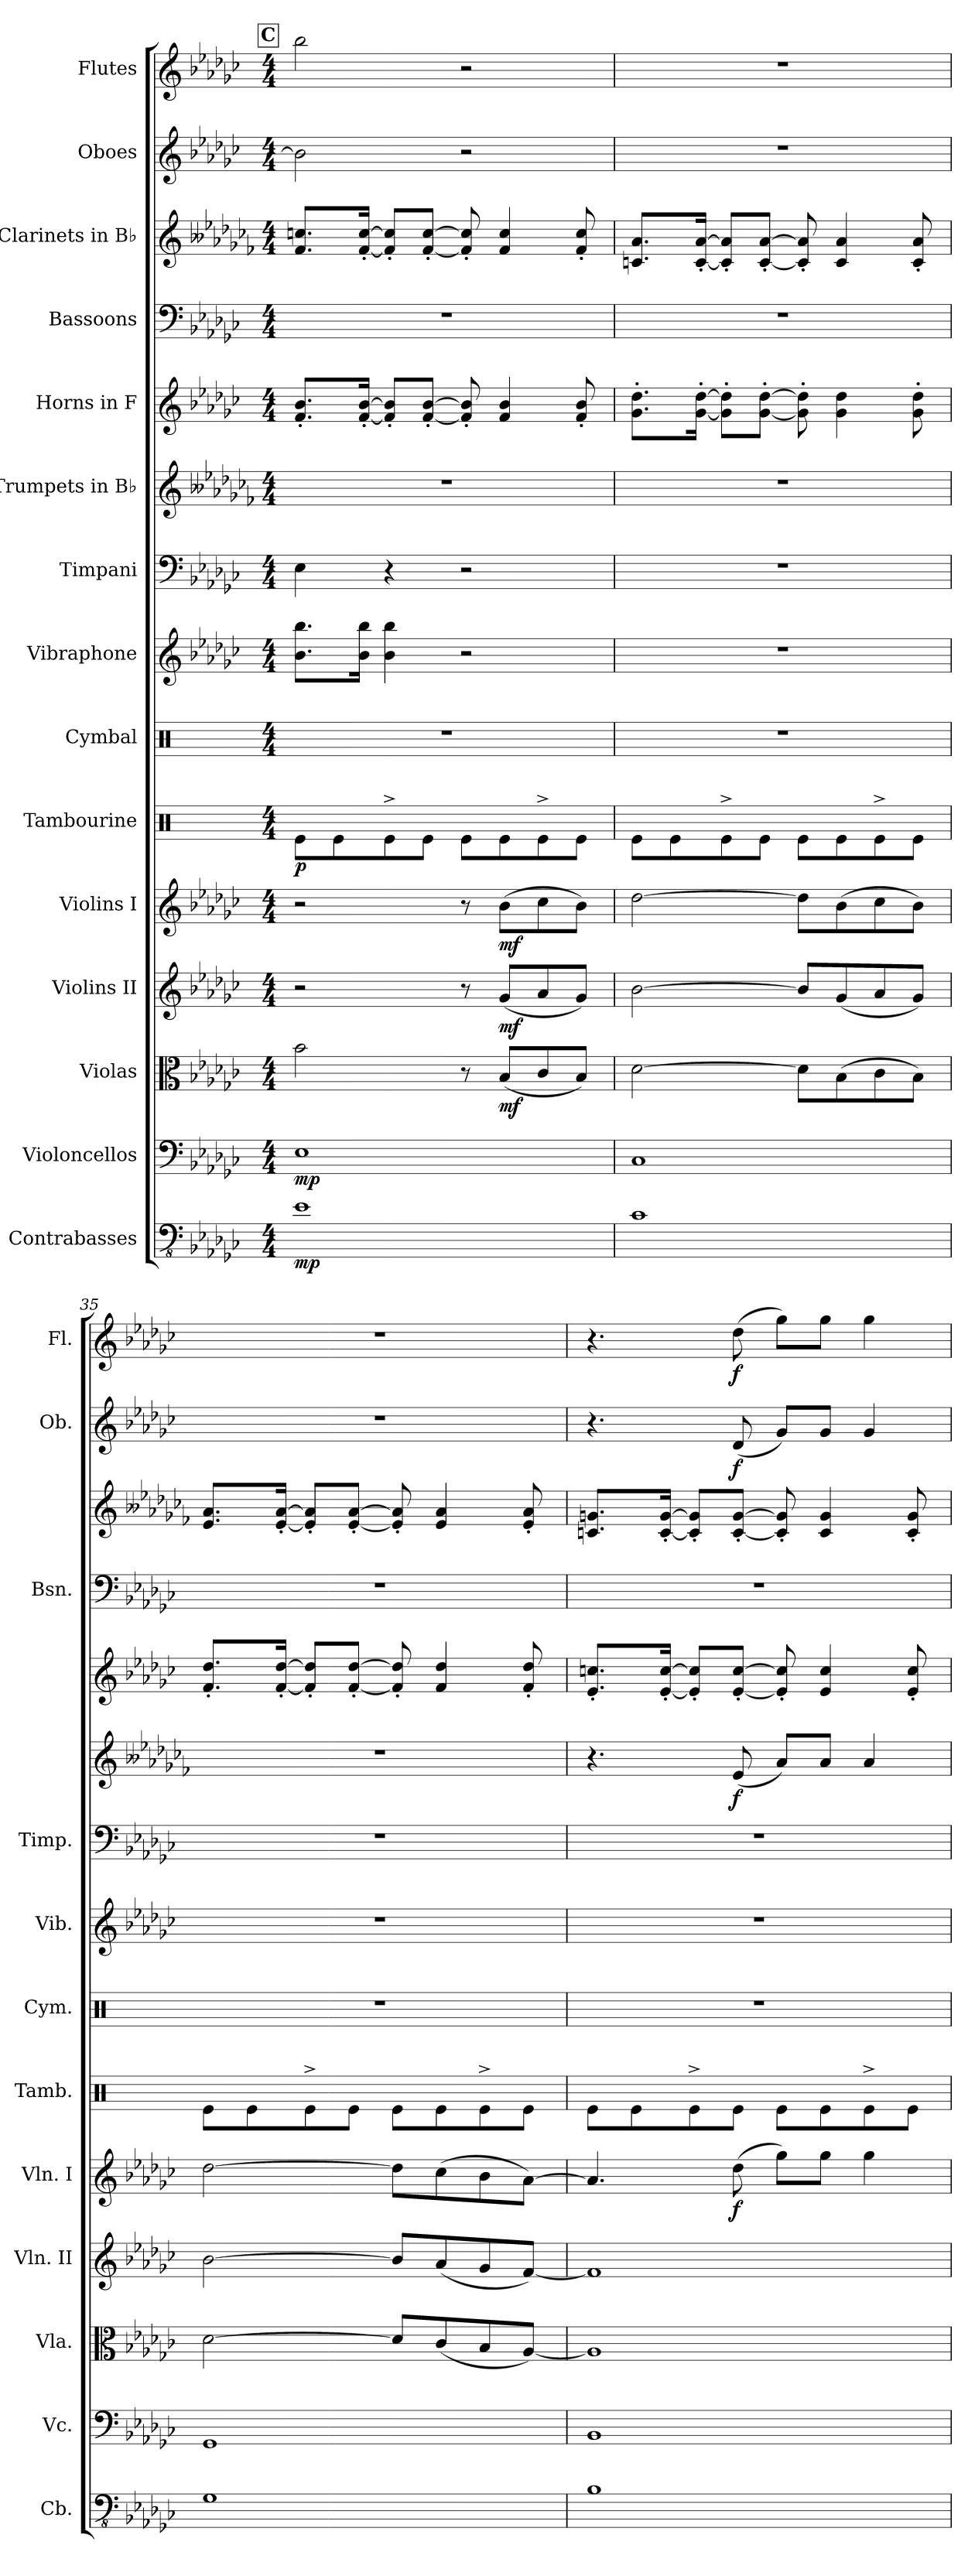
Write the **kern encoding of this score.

**kern	**dynam	**kern	**dynam	**kern	**dynam	**kern	**dynam	**kern	**dynam	**kern	**dynam	**kern	**kern	**kern	**kern	**dynam	**kern	**dynam	**kern	**kern	**dynam	**kern	**dynam	**kern	**dynam
*part15	*part15	*part14	*part14	*part13	*part13	*part12	*part12	*part11	*part11	*part10	*part10	*part9	*part8	*part7	*part6	*part6	*part5	*part5	*part4	*part3	*part3	*part2	*part2	*part1	*part1
*staff15	*staff15	*staff14	*staff14	*staff13	*staff13	*staff12	*staff12	*staff11	*staff11	*staff10	*staff10	*staff9	*staff8	*staff7	*staff6	*staff6	*staff5	*staff5	*staff4	*staff3	*staff3	*staff2	*staff2	*staff1	*staff1
*I"Contrabasses	*	*I"Violoncellos	*	*I"Violas	*	*I"Violins II	*	*I"Violins I	*	*I"Tambourine	*	*I"Cymbal	*I"Vibraphone	*I"Timpani	*I"Trumpets in B♭	*	*I"Horns in F	*	*I"Bassoons	*I"Clarinets in B♭	*	*I"Oboes	*	*I"Flutes	*
*I'Cb.	*	*I'Vc.	*	*I'Vla.	*	*I'Vln. II	*	*I'Vln. I	*	*I'Tamb.	*	*I'Cym.	*I'Vib.	*I'Timp.	*	*	*	*	*I'Bsn.	*	*	*I'Ob.	*	*I'Fl.	*
*clefFv4	*	*clefF4	*	*clefC3	*	*clefG2	*	*clefG2	*	*clefX	*	*clefX	*clefG2	*clefF4	*clefG2	*	*clefG2	*	*clefF4	*clefG2	*	*clefG2	*	*clefG2	*
*ITrd7c12	*	*	*	*	*	*	*	*	*	*	*	*	*	*	*ITrd1c2	*	*ITrd4c7	*	*	*ITrd1c2	*	*	*	*	*
*k[b-e-a-d-g-c-]	*	*k[b-e-a-d-g-c-]	*	*k[b-e-a-d-g-c-]	*	*k[b-e-a-d-g-c-]	*	*k[b-e-a-d-g-c-]	*	*k[]	*	*k[]	*k[b-e-a-d-g-c-]	*k[b-e-a-d-g-c-]	*k[b--e-a-d-g-c-f-]	*	*k[b-e-a-d-g-c-f-]	*	*k[b-e-a-d-g-c-]	*k[b--e-a-d-g-c-f-]	*	*k[b-e-a-d-g-c-]	*	*k[b-e-a-d-g-c-]	*
*M4/4	*	*M4/4	*	*M4/4	*	*M4/4	*	*M4/4	*	*M4/4	*	*M4/4	*M4/4	*M4/4	*M4/4	*	*M4/4	*	*M4/4	*M4/4	*	*M4/4	*	*M4/4	*
!!LO:REH:place=s1:a:B:fs=14:t=C
=33	=33	=33	=33	=33	=33	=33	=33	=33	=33	=33	=33	=33	=33	=33	=33	=33	=33	=33	=33	=33	=33	=33	=33	=33	=33
!	!LO:DY:b	!	!LO:DY:b	!	!	!	!	!	!	!	!LO:DY:b	!	!	!	!	!	!	!LO:DY:b	!	!	!	!	!	!	!
!	!	!	!	!	!	!	!	!	!	!	!	!	!	!	!	!	!	!LO:DY:n=1:b	!	!	!LO:DY:b	!	!	!	!
!	!	!	!	!	!	!	!	!	!	!	!	!	!	!	!	!	!	!	!	!	!LO:DY:n=1:b	!	!	!	!
1EE-	mp	1E-	mp	2b-\	.	2r	.	2r	.	8Re\L	p	1r	8.b-\ 8.bb-\L	4E-\	1r	.	8.B-/' 8.e-/'L	mp mp	1r	8.e-/ 8.b-X/L	mp mp	2b-\]	.	2bb-\	.
.	.	.	.	.	.	.	.	.	.	8Re\	.	.	.	.	.	.	.	.	.	.	.	.	.	.	.
.	.	.	.	.	.	.	.	.	.	.	.	.	16b-\ 16bb-\Jk	.	.	.	[16B-/' [16e-/'Jk	.	.	[16e-/' [16b-/'Jk	.	.	.	.	.
.	.	.	.	.	.	.	.	.	.	8Re^\	.	.	4b-\ 4bb-\	4r	.	.	8B-/]' 8e-/]'L	.	.	8e-/]' 8b-/]'L	.	.	.	.	.
.	.	.	.	.	.	.	.	.	.	8Re\J	.	.	.	.	.	.	[8B-/' [8e-/'J	.	.	[8e-/' [8b-/'J	.	.	.	.	.
.	.	.	.	8r	.	8r	.	8r	.	8Re\L	.	.	2r	2r	.	.	8B-/]' 8e-/]'	.	.	8e-/]' 8b-/]'	.	2r	.	2r	.
!	!	!	!	!	!LO:DY:b	!	!LO:DY:b	!	!LO:DY:b	!	!	!	!	!	!	!	!	!	!	!	!	!	!	!	!
.	.	.	.	(8B-/L	mf	(8g-/L	mf	(8b-\L	mf	8Re\	.	.	.	.	.	.	4B-/ 4e-/	.	.	4e-/ 4b-/	.	.	.	.	.
.	.	.	.	8c-/	.	8a-/	.	8cc-\	.	8Re^\	.	.	.	.	.	.	.	.	.	.	.	.	.	.	.
.	.	.	.	8B-/J)	.	8g-/J)	.	8b-\J)	.	8Re\J	.	.	.	.	.	.	8B-/' 8e-/'	.	.	8e-/' 8b-/'	.	.	.	.	.
!!LO:PB:g=z
=34	=34	=34	=34	=34	=34	=34	=34	=34	=34	=34	=34	=34	=34	=34	=34	=34	=34	=34	=34	=34	=34	=34	=34	=34	=34
1CC-	.	1C-	.	[2d-\	.	[2b-\	.	[2dd-\	.	8Re\L	.	1r	1r	1r	1r	.	8.c-\' 8.g-\'L	.	1r	8.B-X/ 8.g-/L	.	1r	.	1r	.
.	.	.	.	.	.	.	.	.	.	8Re\	.	.	.	.	.	.	.	.	.	.	.	.	.	.	.
.	.	.	.	.	.	.	.	.	.	.	.	.	.	.	.	.	[16c-\' [16g-\'Jk	.	.	[16B-/' [16g-/'Jk	.	.	.	.	.
.	.	.	.	.	.	.	.	.	.	8Re^\	.	.	.	.	.	.	8c-\]' 8g-\]'L	.	.	8B-/]' 8g-/]'L	.	.	.	.	.
.	.	.	.	.	.	.	.	.	.	8Re\J	.	.	.	.	.	.	[8c-\' [8g-\'J	.	.	[8B-/' [8g-/'J	.	.	.	.	.
.	.	.	.	8d-\L]	.	8b-/L]	.	8dd-\L]	.	8Re\L	.	.	.	.	.	.	8c-\]' 8g-\]'	.	.	8B-/]' 8g-/]'	.	.	.	.	.
.	.	.	.	(8B-\	.	(8g-/	.	(8b-\	.	8Re\	.	.	.	.	.	.	4c-\ 4g-\	.	.	4B-/ 4g-/	.	.	.	.	.
.	.	.	.	8c-\	.	8a-/	.	8cc-\	.	8Re^\	.	.	.	.	.	.	.	.	.	.	.	.	.	.	.
.	.	.	.	8B-\J)	.	8g-/J)	.	8b-\J)	.	8Re\J	.	.	.	.	.	.	8c-\' 8g-\'	.	.	8B-/' 8g-/'	.	.	.	.	.
=35	=35	=35	=35	=35	=35	=35	=35	=35	=35	=35	=35	=35	=35	=35	=35	=35	=35	=35	=35	=35	=35	=35	=35	=35	=35
1GGG-	.	1GG-	.	[2d-\	.	[2b-\	.	[2dd-\	.	8Re\L	.	1r	1r	1r	1r	.	8.B-/' 8.g-/'L	.	1r	8.d-/ 8.g-/L	.	1r	.	1r	.
.	.	.	.	.	.	.	.	.	.	8Re\	.	.	.	.	.	.	.	.	.	.	.	.	.	.	.
.	.	.	.	.	.	.	.	.	.	.	.	.	.	.	.	.	[16B-/' [16g-/'Jk	.	.	[16d-/' [16g-/'Jk	.	.	.	.	.
.	.	.	.	.	.	.	.	.	.	8Re^\	.	.	.	.	.	.	8B-/]' 8g-/]'L	.	.	8d-/]' 8g-/]'L	.	.	.	.	.
.	.	.	.	.	.	.	.	.	.	8Re\J	.	.	.	.	.	.	[8B-/' [8g-/'J	.	.	[8d-/' [8g-/'J	.	.	.	.	.
.	.	.	.	8d-/L]	.	8b-/L]	.	8dd-\L]	.	8Re\L	.	.	.	.	.	.	8B-/]' 8g-/]'	.	.	8d-/]' 8g-/]'	.	.	.	.	.
.	.	.	.	(8c-/	.	(8a-/	.	(8cc-\	.	8Re\	.	.	.	.	.	.	4B-/ 4g-/	.	.	4d-/ 4g-/	.	.	.	.	.
.	.	.	.	8B-/	.	8g-/	.	8b-\	.	8Re^\	.	.	.	.	.	.	.	.	.	.	.	.	.	.	.
.	.	.	.	[8A-/J)	.	[8f/J)	.	[8a-\J)	.	8Re\J	.	.	.	.	.	.	8B-/' 8g-/'	.	.	8d-/' 8g-/'	.	.	.	.	.
=36	=36	=36	=36	=36	=36	=36	=36	=36	=36	=36	=36	=36	=36	=36	=36	=36	=36	=36	=36	=36	=36	=36	=36	=36	=36
1BBB-	.	1BB-	.	1A-]	.	1f]	.	4.a-/]	.	8Re\L	.	1r	1r	1r	4.r	.	8.A-/' 8.fn/'L	.	1r	8.B-X/ 8.fn/L	.	4.r	.	4.r	.
.	.	.	.	.	.	.	.	.	.	8Re\	.	.	.	.	.	.	.	.	.	.	.	.	.	.	.
.	.	.	.	.	.	.	.	.	.	.	.	.	.	.	.	.	[16A-/' [16f/'Jk	.	.	[16B-/' [16f/'Jk	.	.	.	.	.
.	.	.	.	.	.	.	.	.	.	8Re^\	.	.	.	.	.	.	8A-/]' 8f/]'L	.	.	8B-/]' 8f/]'L	.	.	.	.	.
!	!	!	!	!	!	!	!	!	!LO:DY:b	!	!	!	!	!	!	!LO:DY:b	!	!	!	!	!	!	!LO:DY:b	!	!LO:DY:b
.	.	.	.	.	.	.	.	(8dd-\	f	8Re\J	.	.	.	.	(8d-/	f	[8A-/' [8f/'J	.	.	[8B-/' [8f/'J	.	(8d-/	f	(8dd-\	f
.	.	.	.	.	.	.	.	8gg-\L)	.	8Re\L	.	.	.	.	8g-/L)	.	8A-/]' 8f/]'	.	.	8B-/]' 8f/]'	.	8g-/L)	.	8gg-\L)	.
.	.	.	.	.	.	.	.	8gg-\J	.	8Re\	.	.	.	.	8g-/J	.	4A-/ 4f/	.	.	4B-/ 4f/	.	8g-/J	.	8gg-\J	.
.	.	.	.	.	.	.	.	4gg-\	.	8Re^\	.	.	.	.	4g-/	.	.	.	.	.	.	4g-/	.	4gg-\	.
.	.	.	.	.	.	.	.	.	.	8Re\J	.	.	.	.	.	.	8A-/' 8f/'	.	.	8B-/' 8f/'	.	.	.	.	.
=	=	=	=	=	=	=	=	=	=	=	=	=	=	=	=	=	=	=	=	=	=	=	=	=	=
*-	*-	*-	*-	*-	*-	*-	*-	*-	*-	*-	*-	*-	*-	*-	*-	*-	*-	*-	*-	*-	*-	*-	*-	*-	*-
